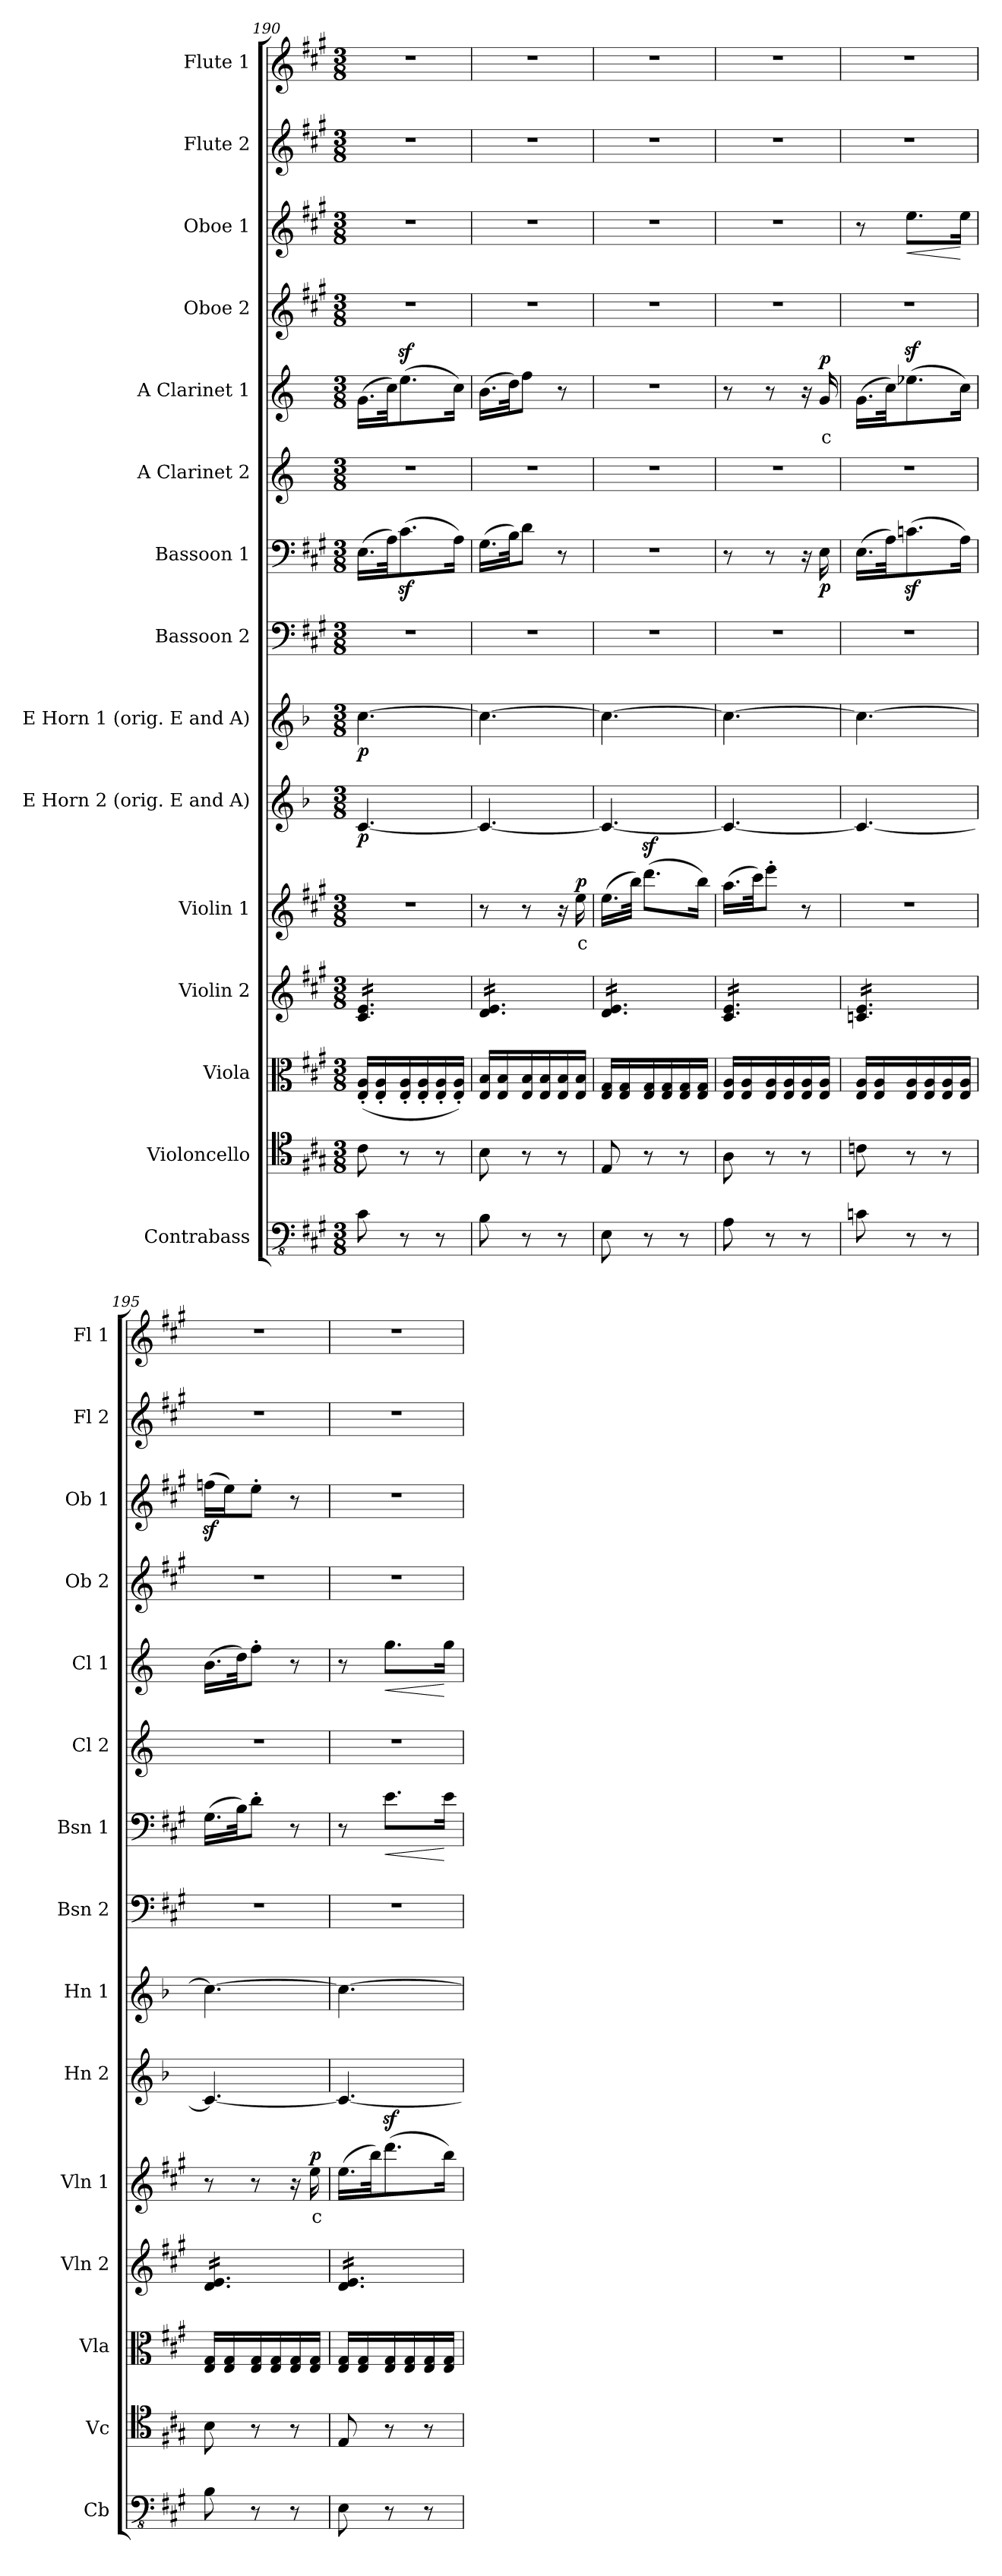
**kern	**kern	**kern	**kern	**kern	**text	**dynam	**kern	**dynam	**kern	**dynam	**kern	**kern	**dynam	**kern	**kern	**text	**dynam	**kern	**kern	**dynam	**kern	**kern
*part15	*part14	*part13	*part12	*part11	*part11	*part11	*part10	*part10	*part9	*part9	*part8	*part7	*part7	*part6	*part5	*part5	*part5	*part4	*part3	*part3	*part2	*part1
*staff15	*staff14	*staff13	*staff12	*staff11	*staff11	*staff11	*staff10	*staff10	*staff9	*staff9	*staff8	*staff7	*staff7	*staff6	*staff5	*staff5	*staff5	*staff4	*staff3	*staff3	*staff2	*staff1
*I"Contrabass	*I"Violoncello	*I"Viola	*I"Violin 2	*I"Violin 1	*	*	*I"E Horn 2 (orig. E and A)	*	*I"E Horn 1 (orig. E and A)	*	*I"Bassoon 2	*I"Bassoon 1	*	*I"A Clarinet 2	*I"A Clarinet 1	*	*	*I"Oboe 2	*I"Oboe 1	*	*I"Flute 2	*I"Flute 1
*I'Cb	*I'Vc	*I'Vla	*I'Vln 2	*I'Vln 1	*	*	*I'Hn 2	*	*I'Hn 1	*	*I'Bsn 2	*I'Bsn 1	*	*I'Cl 2	*I'Cl 1	*	*	*I'Ob 2	*I'Ob 1	*	*I'Fl 2	*I'Fl 1
*clefFv4	*clefC4	*clefC3	*clefG2	*clefG2	*	*	*clefG2	*	*clefG2	*	*clefF4	*clefF4	*	*clefG2	*clefG2	*	*	*clefG2	*clefG2	*	*clefG2	*clefG2
*	*	*	*	*	*	*	*ITrd5c8	*	*ITrd5c8	*	*	*	*	*ITrd2c3	*ITrd2c3	*	*	*	*	*	*	*
*k[f#c#g#]	*k[f#c#g#]	*k[f#c#g#]	*k[f#c#g#]	*k[f#c#g#]	*	*	*k[f#c#g#]	*	*k[f#c#g#]	*	*k[f#c#g#]	*k[f#c#g#]	*	*k[f#c#g#]	*k[f#c#g#]	*	*	*k[f#c#g#]	*k[f#c#g#]	*	*k[f#c#g#]	*k[f#c#g#]
*M3/8	*M3/8	*M3/8	*M3/8	*M3/8	*	*	*M3/8	*	*M3/8	*	*M3/8	*M3/8	*	*M3/8	*M3/8	*	*	*M3/8	*M3/8	*	*M3/8	*M3/8
=190	=190	=190	=190	=190	=190	=190	=190	=190	=190	=190	=190	=190	=190	=190	=190	=190	=190	=190	=190	=190	=190	=190
!	!	!	!	!	!	!	!	!LO:DY:b	!	!LO:DY:b	!	!	!	!	!	!	!	!	!	!	!	!
*	*	*	*tremolo	*	*	*	*	*	*	*	*	*	*	*	*	*	*	*	*	*	*	*
8C#\	8c#\	(16E/' 16A/'LL	16c#/ 16e/LL	4.r	.	.	[4.E/	p	[4.e\	p	4.r	(16.E\LL	.	4.r	(16.e\LL	.	.	4.r	4.r	.	4.r	4.r
.	.	16E/' 16A/'	16c#/ 16e/	.	.	.	.	.	.	.	.	.	.	.	.	.	.	.	.	.	.	.
.	.	.	.	.	.	.	.	.	.	.	.	32A\JK)	.	.	32a\JK)	.	.	.	.	.	.	.
8r	8r	16E/' 16A/'	16c#/ 16e/	.	.	.	.	.	.	.	.	(8.c#z<\	.	.	(8.cc#z<\	.	.	.	.	.	.	.
.	.	16E/' 16A/'	16c#/ 16e/	.	.	.	.	.	.	.	.	.	.	.	.	.	.	.	.	.	.	.
8r	8r	16E/' 16A/'	16c#/ 16e/	.	.	.	.	.	.	.	.	.	.	.	.	.	.	.	.	.	.	.
.	.	16E/' 16A/'JJ)	16c#/ 16e/JJ	.	.	.	.	.	.	.	.	16A\Jk)	.	.	16a\Jk)	.	.	.	.	.	.	.
=191	=191	=191	=191	=191	=191	=191	=191	=191	=191	=191	=191	=191	=191	=191	=191	=191	=191	=191	=191	=191	=191	=191
8BB\	8B\	16E/ 16B/LL	16d/ 16e/LL	8r	.	.	4.E/_	.	4.e\_	.	4.r	(16.G#\LL	.	4.r	(16.g#\LL	.	.	4.r	4.r	.	4.r	4.r
.	.	16E/ 16B/	16d/ 16e/	.	.	.	.	.	.	.	.	.	.	.	.	.	.	.	.	.	.	.
.	.	.	.	.	.	.	.	.	.	.	.	32B\JK)	.	.	32b\JK)	.	.	.	.	.	.	.
8r	8r	16E/ 16B/	16d/ 16e/	8r	.	.	.	.	.	.	.	8d\J	.	.	8dd\J	.	.	.	.	.	.	.
.	.	16E/ 16B/	16d/ 16e/	.	.	.	.	.	.	.	.	.	.	.	.	.	.	.	.	.	.	.
8r	8r	16E/ 16B/	16d/ 16e/	16r	.	.	.	.	.	.	.	8r	.	.	8r	.	.	.	.	.	.	.
!	!	!	!	!	!LO:LY:b:color=#FF0000	!LO:DY:b	!	!	!	!	!	!	!	!	!	!	!	!	!	!	!	!
.	.	16E/ 16B/JJ	16d/ 16e/JJ	16ee\	c	p	.	.	.	.	.	.	.	.	.	.	.	.	.	.	.	.
=192	=192	=192	=192	=192	=192	=192	=192	=192	=192	=192	=192	=192	=192	=192	=192	=192	=192	=192	=192	=192	=192	=192
8EE\	8E/	16E/ 16G#/LL	16d/ 16e/LL	(16.ee\LL	.	.	4.E/_	.	4.e\_	.	4.r	4.r	.	4.r	4.r	.	.	4.r	4.r	.	4.r	4.r
.	.	16E/ 16G#/	16d/ 16e/	.	.	.	.	.	.	.	.	.	.	.	.	.	.	.	.	.	.	.
.	.	.	.	32bb\JJk)	.	.	.	.	.	.	.	.	.	.	.	.	.	.	.	.	.	.
8r	8r	16E/ 16G#/	16d/ 16e/	(8.dddz<\L	.	.	.	.	.	.	.	.	.	.	.	.	.	.	.	.	.	.
.	.	16E/ 16G#/	16d/ 16e/	.	.	.	.	.	.	.	.	.	.	.	.	.	.	.	.	.	.	.
8r	8r	16E/ 16G#/	16d/ 16e/	.	.	.	.	.	.	.	.	.	.	.	.	.	.	.	.	.	.	.
.	.	16E/ 16G#/JJ	16d/ 16e/JJ	16bb\Jk)	.	.	.	.	.	.	.	.	.	.	.	.	.	.	.	.	.	.
=193	=193	=193	=193	=193	=193	=193	=193	=193	=193	=193	=193	=193	=193	=193	=193	=193	=193	=193	=193	=193	=193	=193
8AA\	8A\	16E/ 16A/LL	16c#/ 16e/LL	(16.aa\LL	.	.	4.E/_	.	4.e\_	.	4.r	8r	.	4.r	8r	.	.	4.r	4.r	.	4.r	4.r
.	.	16E/ 16A/	16c#/ 16e/	.	.	.	.	.	.	.	.	.	.	.	.	.	.	.	.	.	.	.
.	.	.	.	32ccc#\JK)	.	.	.	.	.	.	.	.	.	.	.	.	.	.	.	.	.	.
8r	8r	16E/ 16A/	16c#/ 16e/	8eee'\J	.	.	.	.	.	.	.	8r	.	.	8r	.	.	.	.	.	.	.
.	.	16E/ 16A/	16c#/ 16e/	.	.	.	.	.	.	.	.	.	.	.	.	.	.	.	.	.	.	.
8r	8r	16E/ 16A/	16c#/ 16e/	8r	.	.	.	.	.	.	.	16r	.	.	16r	.	.	.	.	.	.	.
!	!	!	!	!	!	!	!	!	!	!	!	!	!LO:DY:b	!	!	!LO:LY:b:color=#FF0000	!LO:DY:b	!	!	!	!	!
.	.	16E/ 16A/JJ	16c#/ 16e/JJ	.	.	.	.	.	.	.	.	16E\	p	.	16e/	c	p	.	.	.	.	.
=194	=194	=194	=194	=194	=194	=194	=194	=194	=194	=194	=194	=194	=194	=194	=194	=194	=194	=194	=194	=194	=194	=194
8Cn\	8cn\	16E/ 16A/LL	16cn/ 16e/LL	4.r	.	.	4.E/_	.	4.e\_	.	4.r	(16.E\LL	.	4.r	(16.e\LL	.	.	4.r	8r	.	4.r	4.r
.	.	16E/ 16A/	16cn/ 16e/	.	.	.	.	.	.	.	.	.	.	.	.	.	.	.	.	.	.	.
.	.	.	.	.	.	.	.	.	.	.	.	32A\JK)	.	.	32a\JK)	.	.	.	.	.	.	.
!	!	!	!	!	!	!	!	!	!	!	!	!	!	!	!	!	!	!	!	!LO:HP:b	!	!
8r	8r	16E/ 16A/	16cn/ 16e/	.	.	.	.	.	.	.	.	(8.cnz<\	.	.	(8.ccnz<\	.	.	.	8.ee\L	<	.	.
.	.	16E/ 16A/	16cn/ 16e/	.	.	.	.	.	.	.	.	.	.	.	.	.	.	.	.	.	.	.
8r	8r	16E/ 16A/	16cn/ 16e/	.	.	.	.	.	.	.	.	.	.	.	.	.	.	.	.	.	.	.
.	.	16E/ 16A/JJ	16cn/ 16e/JJ	.	.	.	.	.	.	.	.	16A\Jk)	.	.	16a\Jk)	.	.	.	16ee\Jk	[	.	.
=195	=195	=195	=195	=195	=195	=195	=195	=195	=195	=195	=195	=195	=195	=195	=195	=195	=195	=195	=195	=195	=195	=195
8BB\	8B\	16E/ 16G#/LL	16d/ 16e/LL	8r	.	.	4.E/_	.	4.e\_	.	4.r	(16.G#\LL	.	4.r	(16.g#\LL	.	.	4.r	(16ffnz<\LL	.	4.r	4.r
.	.	16E/ 16G#/	16d/ 16e/	.	.	.	.	.	.	.	.	.	.	.	.	.	.	.	16ee\J)	.	.	.
.	.	.	.	.	.	.	.	.	.	.	.	32B\JK)	.	.	32b\JK)	.	.	.	.	.	.	.
8r	8r	16E/ 16G#/	16d/ 16e/	8r	.	.	.	.	.	.	.	8d'\J	.	.	8dd'\J	.	.	.	8ee'\J	.	.	.
.	.	16E/ 16G#/	16d/ 16e/	.	.	.	.	.	.	.	.	.	.	.	.	.	.	.	.	.	.	.
8r	8r	16E/ 16G#/	16d/ 16e/	16r	.	.	.	.	.	.	.	8r	.	.	8r	.	.	.	8r	.	.	.
!	!	!	!	!	!LO:LY:b:color=#FF0000	!LO:DY:b	!	!	!	!	!	!	!	!	!	!	!	!	!	!	!	!
.	.	16E/ 16G#/JJ	16d/ 16e/JJ	16ee\	c	p	.	.	.	.	.	.	.	.	.	.	.	.	.	.	.	.
!!LO:PB:g=z
=196	=196	=196	=196	=196	=196	=196	=196	=196	=196	=196	=196	=196	=196	=196	=196	=196	=196	=196	=196	=196	=196	=196
8EE\	8E/	16E/ 16G#/LL	16d/ 16e/LL	(16.ee\LL	.	.	4.E/_	.	4.e\_	.	4.r	8r	.	4.r	8r	.	.	4.r	4.r	.	4.r	4.r
.	.	16E/ 16G#/	16d/ 16e/	.	.	.	.	.	.	.	.	.	.	.	.	.	.	.	.	.	.	.
.	.	.	.	32bb\JK)	.	.	.	.	.	.	.	.	.	.	.	.	.	.	.	.	.	.
!	!	!	!	!	!	!	!	!	!	!	!	!	!LO:HP:b	!	!	!	!LO:HP:b	!	!	!	!	!
8r	8r	16E/ 16G#/	16d/ 16e/	(8.dddz<\	.	.	.	.	.	.	.	8.e\L	<	.	8.ee\L	.	<	.	.	.	.	.
.	.	16E/ 16G#/	16d/ 16e/	.	.	.	.	.	.	.	.	.	.	.	.	.	.	.	.	.	.	.
8r	8r	16E/ 16G#/	16d/ 16e/	.	.	.	.	.	.	.	.	.	.	.	.	.	.	.	.	.	.	.
.	.	16E/ 16G#/JJ	16d/ 16e/JJ	16bb\Jk)	.	.	.	.	.	.	.	16e\Jk	[	.	16ee\Jk	.	[	.	.	.	.	.
*	*	*	*Xtremolo	*	*	*	*	*	*	*	*	*	*	*	*	*	*	*	*	*	*	*
=	=	=	=	=	=	=	=	=	=	=	=	=	=	=	=	=	=	=	=	=	=	=
*-	*-	*-	*-	*-	*-	*-	*-	*-	*-	*-	*-	*-	*-	*-	*-	*-	*-	*-	*-	*-	*-	*-
